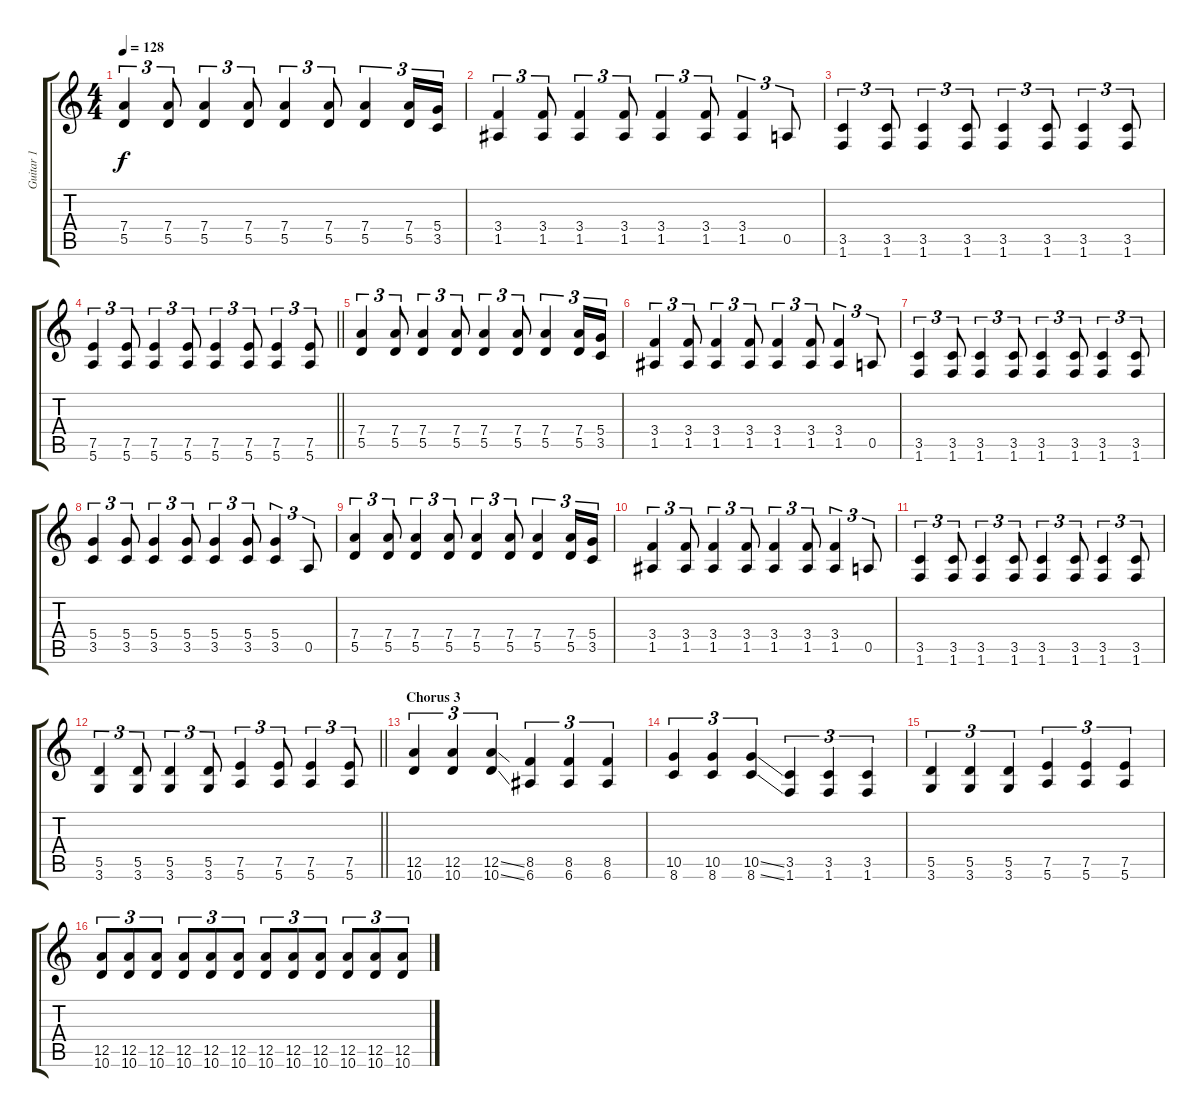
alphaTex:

\track ("Guitar 1" "Guitar 1") {instrument distortionguitar}
\staff {score tabs}
\tuning (E4 B3 G3 D3 A2 E2) {hide}
\ts (4 4)
\tempo 128
\clef g2
\ks c
(7.4 5.5).4{tu (3 2) dy f} (7.4 5.5).8{tu (3 2)} (7.4 5.5).4{tu (3 2)} (7.4 5.5).8{tu (3 2)} (7.4 5.5).4{tu (3 2)} (7.4 5.5).8{tu (3 2)} (7.4 5.5).4{tu (3 2)} (7.4 5.5).16{tu (3 2)} (5.4 3.5).16{tu (3 2)} |
(3.4 1.5).4{tu (3 2)} (3.4 1.5).8{tu (3 2)} (3.4 1.5).4{tu (3 2)} (3.4 1.5).8{tu (3 2)} (3.4 1.5).4{tu (3 2)} (3.4 1.5).8{tu (3 2)} (3.4 1.5).4{tu (3 2)} 0.5.8{tu (3 2)} |
(3.5 1.6).4{tu (3 2)} (3.5 1.6).8{tu (3 2)} (3.5 1.6).4{tu (3 2)} (3.5 1.6).8{tu (3 2)} (3.5 1.6).4{tu (3 2)} (3.5 1.6).8{tu (3 2)} (3.5 1.6).4{tu (3 2)} (3.5 1.6).8{tu (3 2)} |
\barLineRight lightlight
(7.5 5.6).4{tu (3 2)} (7.5 5.6).8{tu (3 2)} (7.5 5.6).4{tu (3 2)} (7.5 5.6).8{tu (3 2)} (7.5 5.6).4{tu (3 2)} (7.5 5.6).8{tu (3 2)} (7.5 5.6).4{tu (3 2)} (7.5 5.6).8{tu (3 2)} |
(7.4 5.5).4{tu (3 2)} (7.4 5.5).8{tu (3 2)} (7.4 5.5).4{tu (3 2)} (7.4 5.5).8{tu (3 2)} (7.4 5.5).4{tu (3 2)} (7.4 5.5).8{tu (3 2)} (7.4 5.5).4{tu (3 2)} (7.4 5.5).16{tu (3 2)} (5.4 3.5).16{tu (3 2)} |
(3.4 1.5).4{tu (3 2)} (3.4 1.5).8{tu (3 2)} (3.4 1.5).4{tu (3 2)} (3.4 1.5).8{tu (3 2)} (3.4 1.5).4{tu (3 2)} (3.4 1.5).8{tu (3 2)} (3.4 1.5).4{tu (3 2)} 0.5.8{tu (3 2)} |
(3.5 1.6).4{tu (3 2)} (3.5 1.6).8{tu (3 2)} (3.5 1.6).4{tu (3 2)} (3.5 1.6).8{tu (3 2)} (3.5 1.6).4{tu (3 2)} (3.5 1.6).8{tu (3 2)} (3.5 1.6).4{tu (3 2)} (3.5 1.6).8{tu (3 2)} |
(5.4 3.5).4{tu (3 2)} (5.4 3.5).8{tu (3 2)} (5.4 3.5).4{tu (3 2)} (5.4 3.5).8{tu (3 2)} (5.4 3.5).4{tu (3 2)} (5.4 3.5).8{tu (3 2)} (5.4 3.5).4{tu (3 2)} 0.5.8{tu (3 2)} |
(7.4 5.5).4{tu (3 2)} (7.4 5.5).8{tu (3 2)} (7.4 5.5).4{tu (3 2)} (7.4 5.5).8{tu (3 2)} (7.4 5.5).4{tu (3 2)} (7.4 5.5).8{tu (3 2)} (7.4 5.5).4{tu (3 2)} (7.4 5.5).16{tu (3 2)} (5.4 3.5).16{tu (3 2)} |
(3.4 1.5).4{tu (3 2)} (3.4 1.5).8{tu (3 2)} (3.4 1.5).4{tu (3 2)} (3.4 1.5).8{tu (3 2)} (3.4 1.5).4{tu (3 2)} (3.4 1.5).8{tu (3 2)} (3.4 1.5).4{tu (3 2)} 0.5.8{tu (3 2)} |
(3.5 1.6).4{tu (3 2)} (3.5 1.6).8{tu (3 2)} (3.5 1.6).4{tu (3 2)} (3.5 1.6).8{tu (3 2)} (3.5 1.6).4{tu (3 2)} (3.5 1.6).8{tu (3 2)} (3.5 1.6).4{tu (3 2)} (3.5 1.6).8{tu (3 2)} |
\barLineRight lightlight
(5.5 3.6).4{tu (3 2)} (5.5 3.6).8{tu (3 2)} (5.5 3.6).4{tu (3 2)} (5.5 3.6).8{tu (3 2)} (7.5 5.6).4{tu (3 2)} (7.5 5.6).8{tu (3 2)} (7.5 5.6).4{tu (3 2)} (7.5 5.6).8{tu (3 2)} |
\section ("" "Chorus 3")
(12.5 10.6).4{tu (3 2)} (12.5 10.6).4{tu (3 2)} (12.5{ss} 10.6{ss}).4{tu (3 2)} (8.5 6.6).4{tu (3 2)} (8.5 6.6).4{tu (3 2)} (8.5 6.6).4{tu (3 2)} |
(10.5 8.6).4{tu (3 2)} (10.5 8.6).4{tu (3 2)} (10.5{ss} 8.6{ss}).4{tu (3 2)} (3.5 1.6).4{tu (3 2)} (3.5 1.6).4{tu (3 2)} (3.5 1.6).4{tu (3 2)} |
(5.5 3.6).4{tu (3 2)} (5.5 3.6).4{tu (3 2)} (5.5 3.6).4{tu (3 2)} (7.5 5.6).4{tu (3 2)} (7.5 5.6).4{tu (3 2)} (7.5 5.6).4{tu (3 2)} |
(12.5 10.6).8{tu (3 2)} (12.5 10.6).8{tu (3 2)} (12.5 10.6).8{tu (3 2)} (12.5 10.6).8{tu (3 2)} (12.5 10.6).8{tu (3 2)} (12.5 10.6).8{tu (3 2)} (12.5 10.6).8{tu (3 2)} (12.5 10.6).8{tu (3 2)} (12.5 10.6).8{tu (3 2)} (12.5 10.6).8{tu (3 2)} (12.5 10.6).8{tu (3 2)} (12.5 10.6).8{tu (3 2)}
